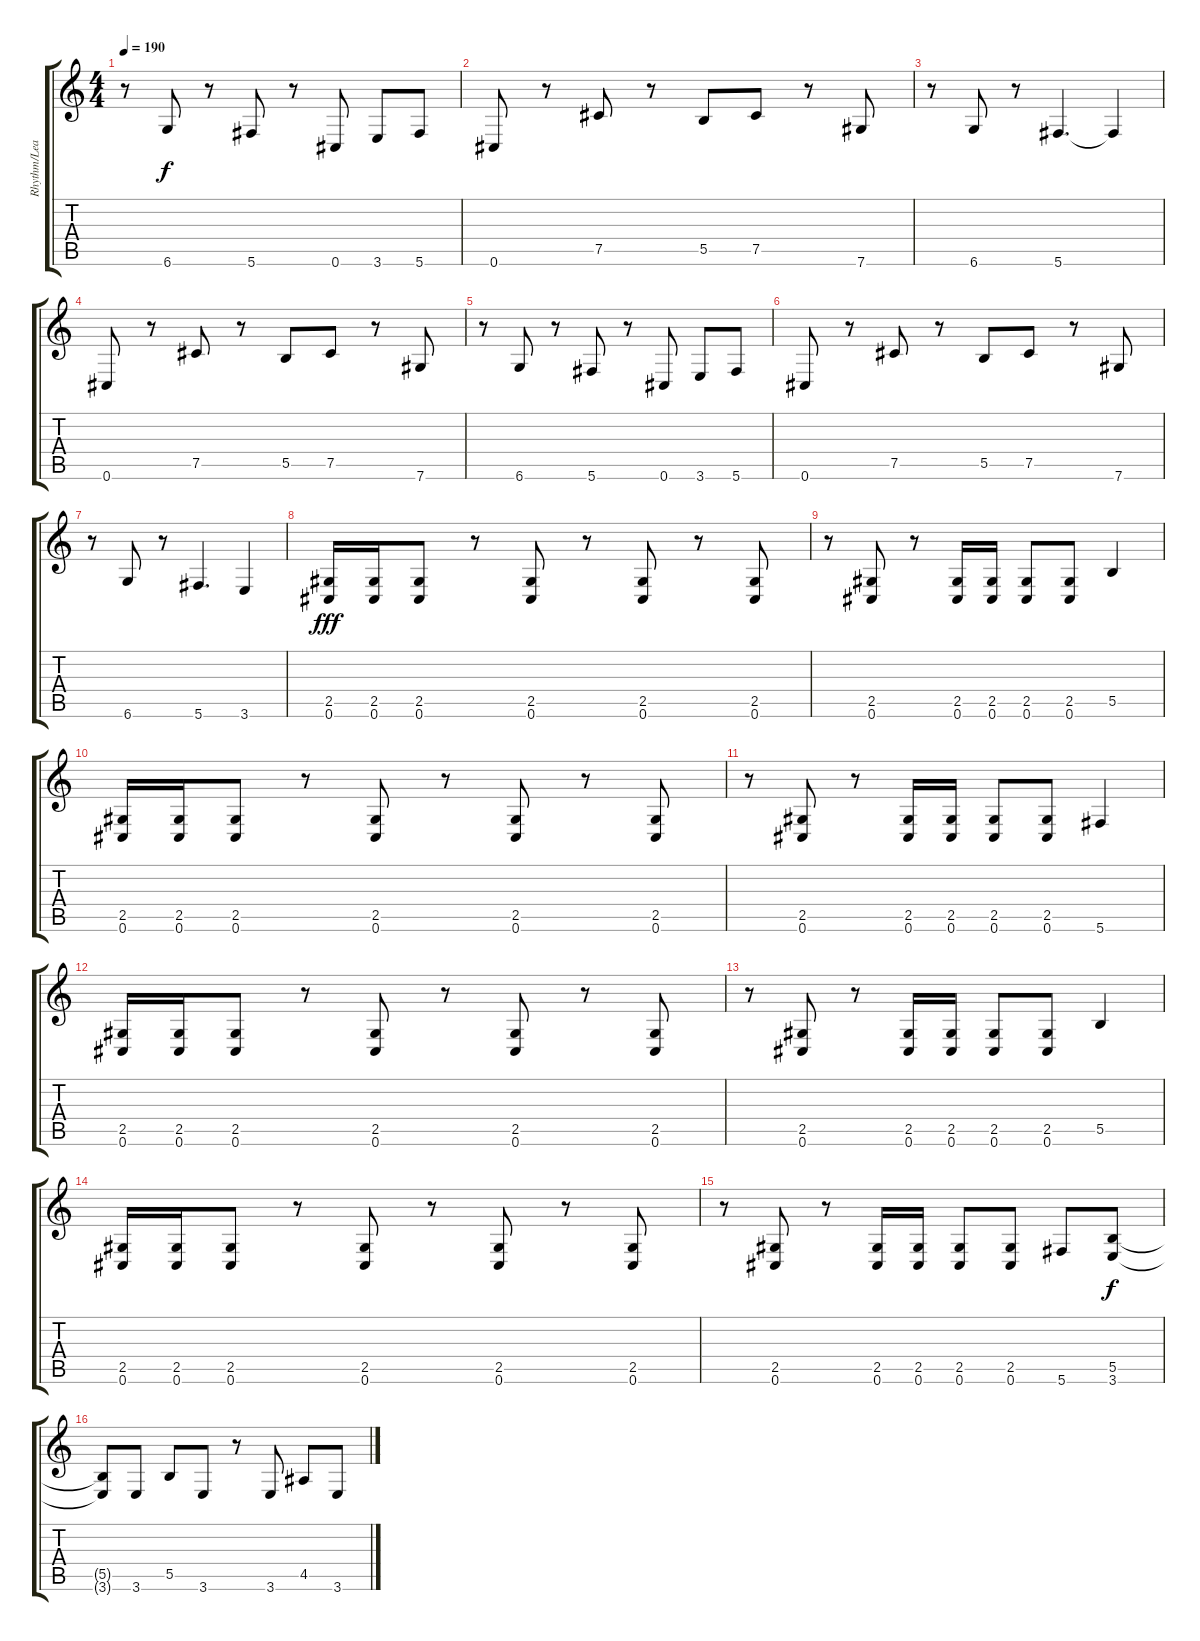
\track ("Rhythm/Lead Guitar" "Rhythm/Lea") {instrument overdrivenguitar}
\staff {score tabs}
\tuning (Db4 Ab3 E3 B2 Gb2 Db2) {hide}
\ts (4 4)
\tempo 190
\clef g2
\ks c
r.8{dy f} 6.6.8 r.8 5.6.8 r.8 0.6.8 3.6.8 5.6.8 |
0.6.8 r.8 7.5.8 r.8 5.5.8 7.5.8 r.8 7.6.8 |
r.8 6.6.8 r.8 5.6.4{d} 5.6{t}.4 |
0.6.8 r.8 7.5.8 r.8 5.5.8 7.5.8 r.8 7.6.8 |
r.8 6.6.8 r.8 5.6.8 r.8 0.6.8 3.6.8 5.6.8 |
0.6.8 r.8 7.5.8 r.8 5.5.8 7.5.8 r.8 7.6.8 |
r.8 6.6.8 r.8 5.6.4{d} 3.6.4 |
(2.5 0.6).16{dy fff volume 10 balance 0} (2.5 0.6).16 (2.5 0.6).8 r.8 (2.5 0.6).8 r.8 (2.5 0.6).8 r.8 (2.5 0.6).8 |
r.8 (2.5 0.6).8 r.8 (2.5 0.6).16 (2.5 0.6).16 (2.5 0.6).8 (2.5 0.6).8 5.5.4 |
(2.5 0.6).16{volume 11 balance 4} (2.5 0.6).16 (2.5 0.6).8 r.8 (2.5 0.6).8 r.8 (2.5 0.6).8 r.8 (2.5 0.6).8 |
r.8 (2.5 0.6).8 r.8 (2.5 0.6).16 (2.5 0.6).16 (2.5 0.6).8 (2.5 0.6).8 5.6.4 |
(2.5 0.6).16{volume 11 balance 4} (2.5 0.6).16 (2.5 0.6).8 r.8 (2.5 0.6).8 r.8 (2.5 0.6).8 r.8 (2.5 0.6).8 |
r.8 (2.5 0.6).8 r.8 (2.5 0.6).16 (2.5 0.6).16 (2.5 0.6).8 (2.5 0.6).8 5.5.4 |
(2.5 0.6).16{volume 11 balance 4} (2.5 0.6).16 (2.5 0.6).8 r.8 (2.5 0.6).8 r.8 (2.5 0.6).8 r.8 (2.5 0.6).8 |
r.8 (2.5 0.6).8 r.8 (2.5 0.6).16 (2.5 0.6).16 (2.5 0.6).8 (2.5 0.6).8 5.6.8 (5.5 3.6).8{dy f} |
(5.5{t} 3.6{t}).8 3.6.8 5.5.8 3.6.8 r.8 3.6.8 4.5.8 3.6.8
